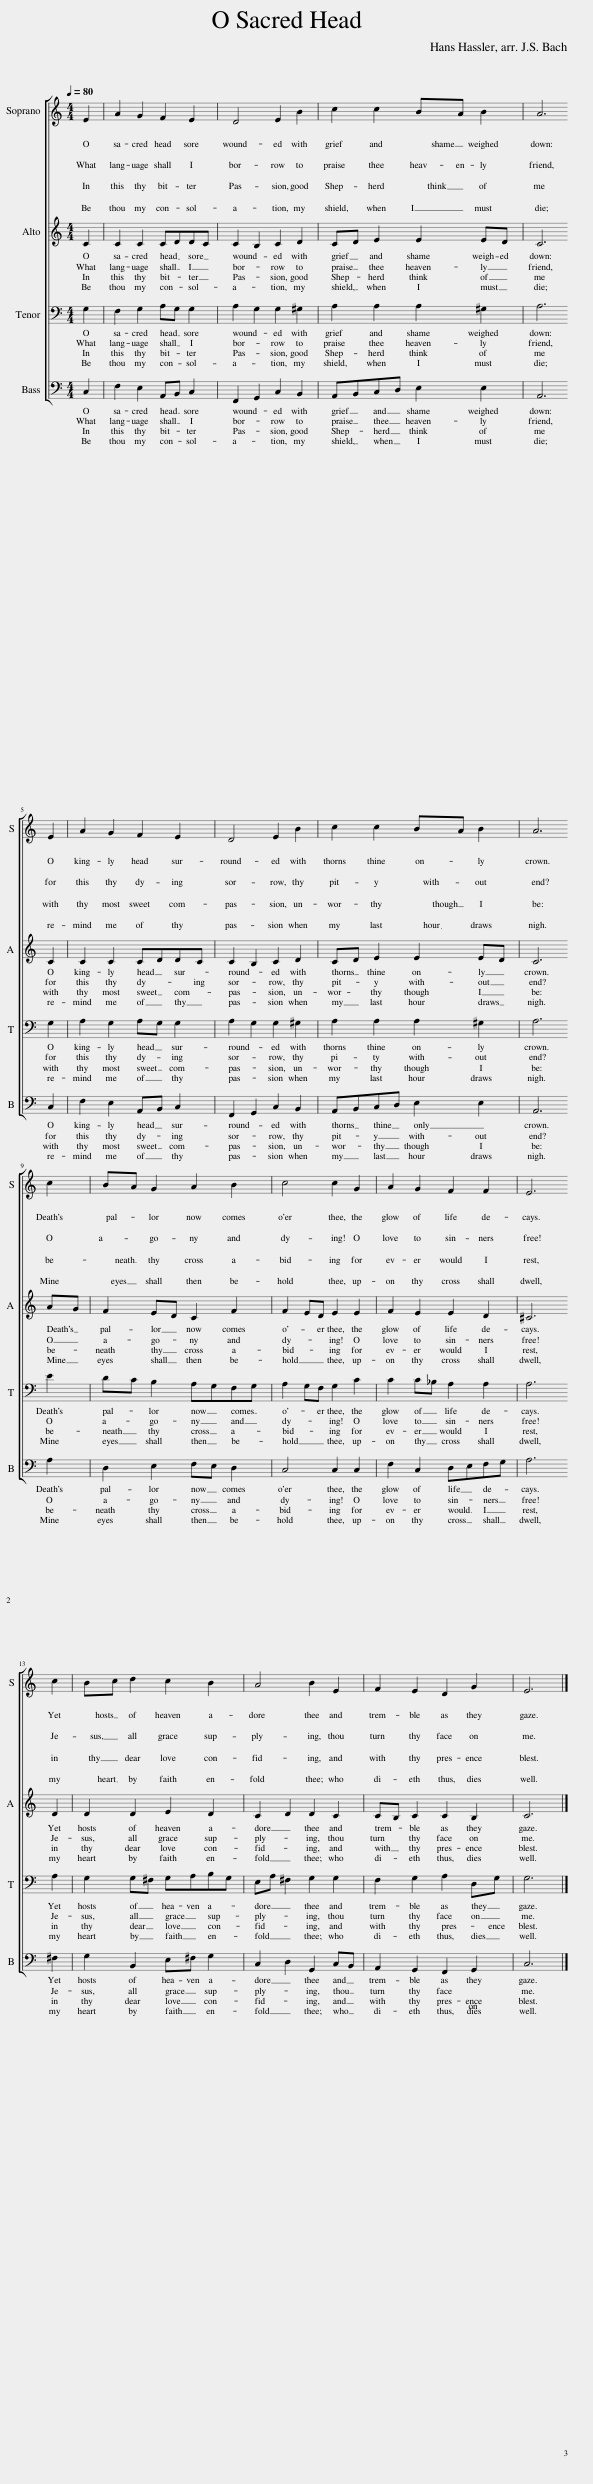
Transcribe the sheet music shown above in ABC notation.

X:1
%%score [ 1 2 3 4 ] { ( 5 6 ) | ( 7 8 ) }
L:1/8
Q:1/4=80
M:4/4
I:linebreak $
K:C
V:1 treble
V:2 treble
V:3 bass
V:4 bass
V:5 treble
V:6 treble
V:7 bass
V:8 bass
V:1
 E2 | A2 G2 F2 E2 | D4 E2 B2 | c2 c2 BA B2 | A6 |$ %5
 E2 | A2 G2 F2 E2 | D4 E2 B2 | c2 c2 BA B2 | A6 |$ %10
 c2 | BA G2 A2 B2 | c4 c2 G2 | A2 G2 F2 F2 | E6 |$ %15
 c2 | Bc d2 c2 B2 | A4 B2 E2 | F2 E2 D2 G2 | E6 |] %20
V:2
 C2 | C2 C2 CDDC | C2 B,2 C2 D2 | CD E2 E2 ED | C6 |$ %5
 C2 | C2 C2 CDDC | C2 B,2 C2 D2 | CD E2 E2 ED | C6 |$ %10
 AG | F2 ED C2 F2 | F2 ED E2 E2 | F2 E2 E2 D2 | ^C6 |$ %15
 D2 | D2 D2 E2 D2 | C2 D2 D2 C2 | CB, C2 C2 B,2 | C6 |] %20
V:3
 G,2 | F,2 G,2 A,G, G,2 | A,2 G,2 G,2 ^G,2 | A,2 A,2 A,2 ^G,2 | A,6 |$ %5
 G,2 | A,2 G,2 A,G, G,2 | A,2 G,2 G,2 ^G,2 | A,2 A,2 A,2 ^G,2 | A,6 |$ %10
 E2 | DC B,2 A,G,F,G, | A,2 G,F, G,2 C2 | C2 C_B, A,2 A,2 | A,6 |$ %15
 A,2 | G,2 G,^F, G,A,B,G, | E,A, ^F,2 G,2 G,2 | F,2 G,2 A,2 D,G, | G,6 |] %20
V:4
 C,2 | F,2 E,2 A,,B,, C,2 | F,,2 G,,2 C,2 B,,2 | A,,B,,C,D, E,2 E,2 | A,,6 |$ %5
 C,2 | F,2 E,2 A,,B,, C,2 | F,,2 G,,2 C,2 B,,2 | A,,B,,C,D, E,2 E,2 | A,,6 |$ %10
 A,2 | D,2 E,2 F,E, D,2 | C,4 C,2 C,2 | F,2 C,2 D,E,F,G, | A,6 |$ %15
 ^F,2 | G,2 B,,2 E,^F, G,2 | C,2 D,2 G,,2 C,B,, | A,,2 G,,2 F,,2 G,,2 | C,6 |] %20
V:5
 E2 | A2 G2 F2 E2 | D4 E2 B2 | c2 c2 B A B2 | A6 |$ %5
 E2 | A2 G2 F2 E2 | D4 E2 B2 | c2 c2 B A B2 | A6 |$ %10
 c2 | B A G2 A2 B2 | c4 c2 G2 | A2 G2 F2 F2 | E6 |$ %15
 c2 | B c d2 c2 B2 | A4 B2 E2 | F2 E2 D2 G2 | E6 |] %20
V:6
 C2 | C2 C2 C D D C | C2 B,2 C2 D2 | C D E2 E2 E D | C6 |$ %5
 C2 | C2 C2 C D D C | C2 B,2 C2 D2 | C D E2 E2 E D | C6 |$ %10
 A G | F2 E D C2 F2 | F2 E D E2 E2 | F2 E2 E2 D2 | ^C6 |$ %15
 D2 | D2 D2 E2 D2 | C2 D2 D2 C2 | C B, C2 C2 B,2 | C6 |] %20
V:7
 G,2 | F,2 G,2 A, G, G,2 | A,2 G,2 G,2 ^G,2 | A,2 A,2 A,2 ^G,2 | A,6 |$ %5
 G,2 | A,2 G,2 A, G, G,2 | A,2 G,2 G,2 ^G,2 | A,2 A,2 A,2 ^G,2 | A,6 |$ %10
 E2 | D C B,2 A, G, F, G, | A,2 G, F, G,2 C2 | C2 C _B, A,2 A,2 | A,6 |$ %15
 A,2 | G,2 G, ^F, G, A, B, G, | E, A, ^F,2 G,2 G,2 | F,2 G,2 A,2 D, G, | G,6 |] %20
V:8
 C,2 | F,2 E,2 A,, B,, C,2 | F,,2 G,,2 C,2 B,,2 | A,, B,, C, D, E,2 E,2 | A,,6 |$ %5
 C,2 | F,2 E,2 A,, B,, C,2 | F,,2 G,,2 C,2 B,,2 | A,, B,, C, D, E,2 E,2 | A,,6 |$ %10
 A,2 | D,2 E,2 F, E, D,2 | C,4 C,2 C,2 | F,2 C,2 D, E, F, G, | A,6 |$ %15
 ^F,2 | G,2 B,,2 E, ^F, G,2 | C,2 D,2 G,,2 C, B,, | A,,2 G,,2 F,,2 G,,2 | C,6 |] %20
